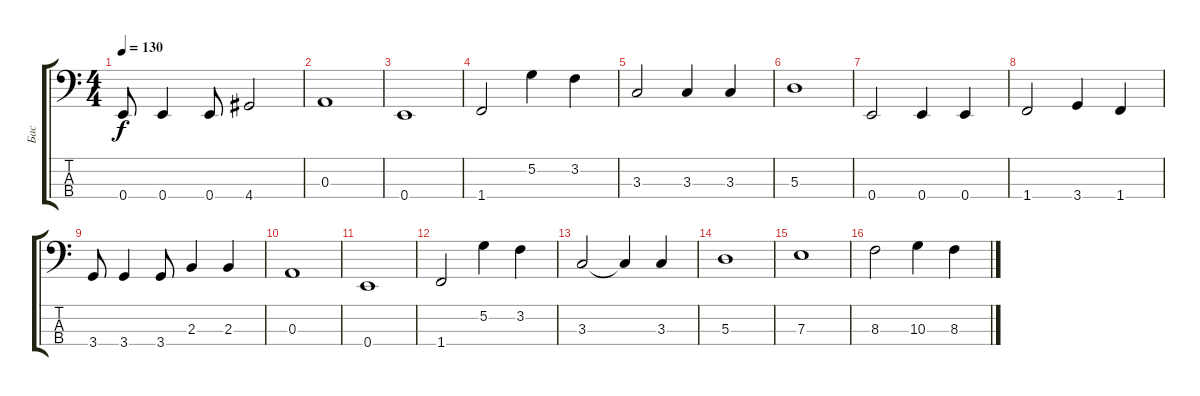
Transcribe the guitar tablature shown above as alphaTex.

\track ("Бас" "Бас") {instrument electricbassfinger}
\staff {score tabs}
\tuning (G2 D2 A1 E1) {hide}
\ts (4 4)
\tempo 130
\clef f4
\ks c
0.4.8{dy f} 0.4.4 0.4.8 4.4.2 |
0.3.1 |
0.4.1 |
1.4.2 5.2.4 3.2.4 |
3.3.2 3.3.4 3.3.4 |
5.3.1 |
0.4.2 0.4.4 0.4.4 |
1.4.2 3.4.4 1.4.4 |
3.4.8 3.4.4 3.4.8 2.3.4 2.3.4 |
0.3.1 |
0.4.1 |
1.4.2 5.2.4 3.2.4 |
3.3.2 3.3{t}.4 3.3.4 |
5.3.1 |
7.3.1 |
8.3.2 10.3.4 8.3.4
